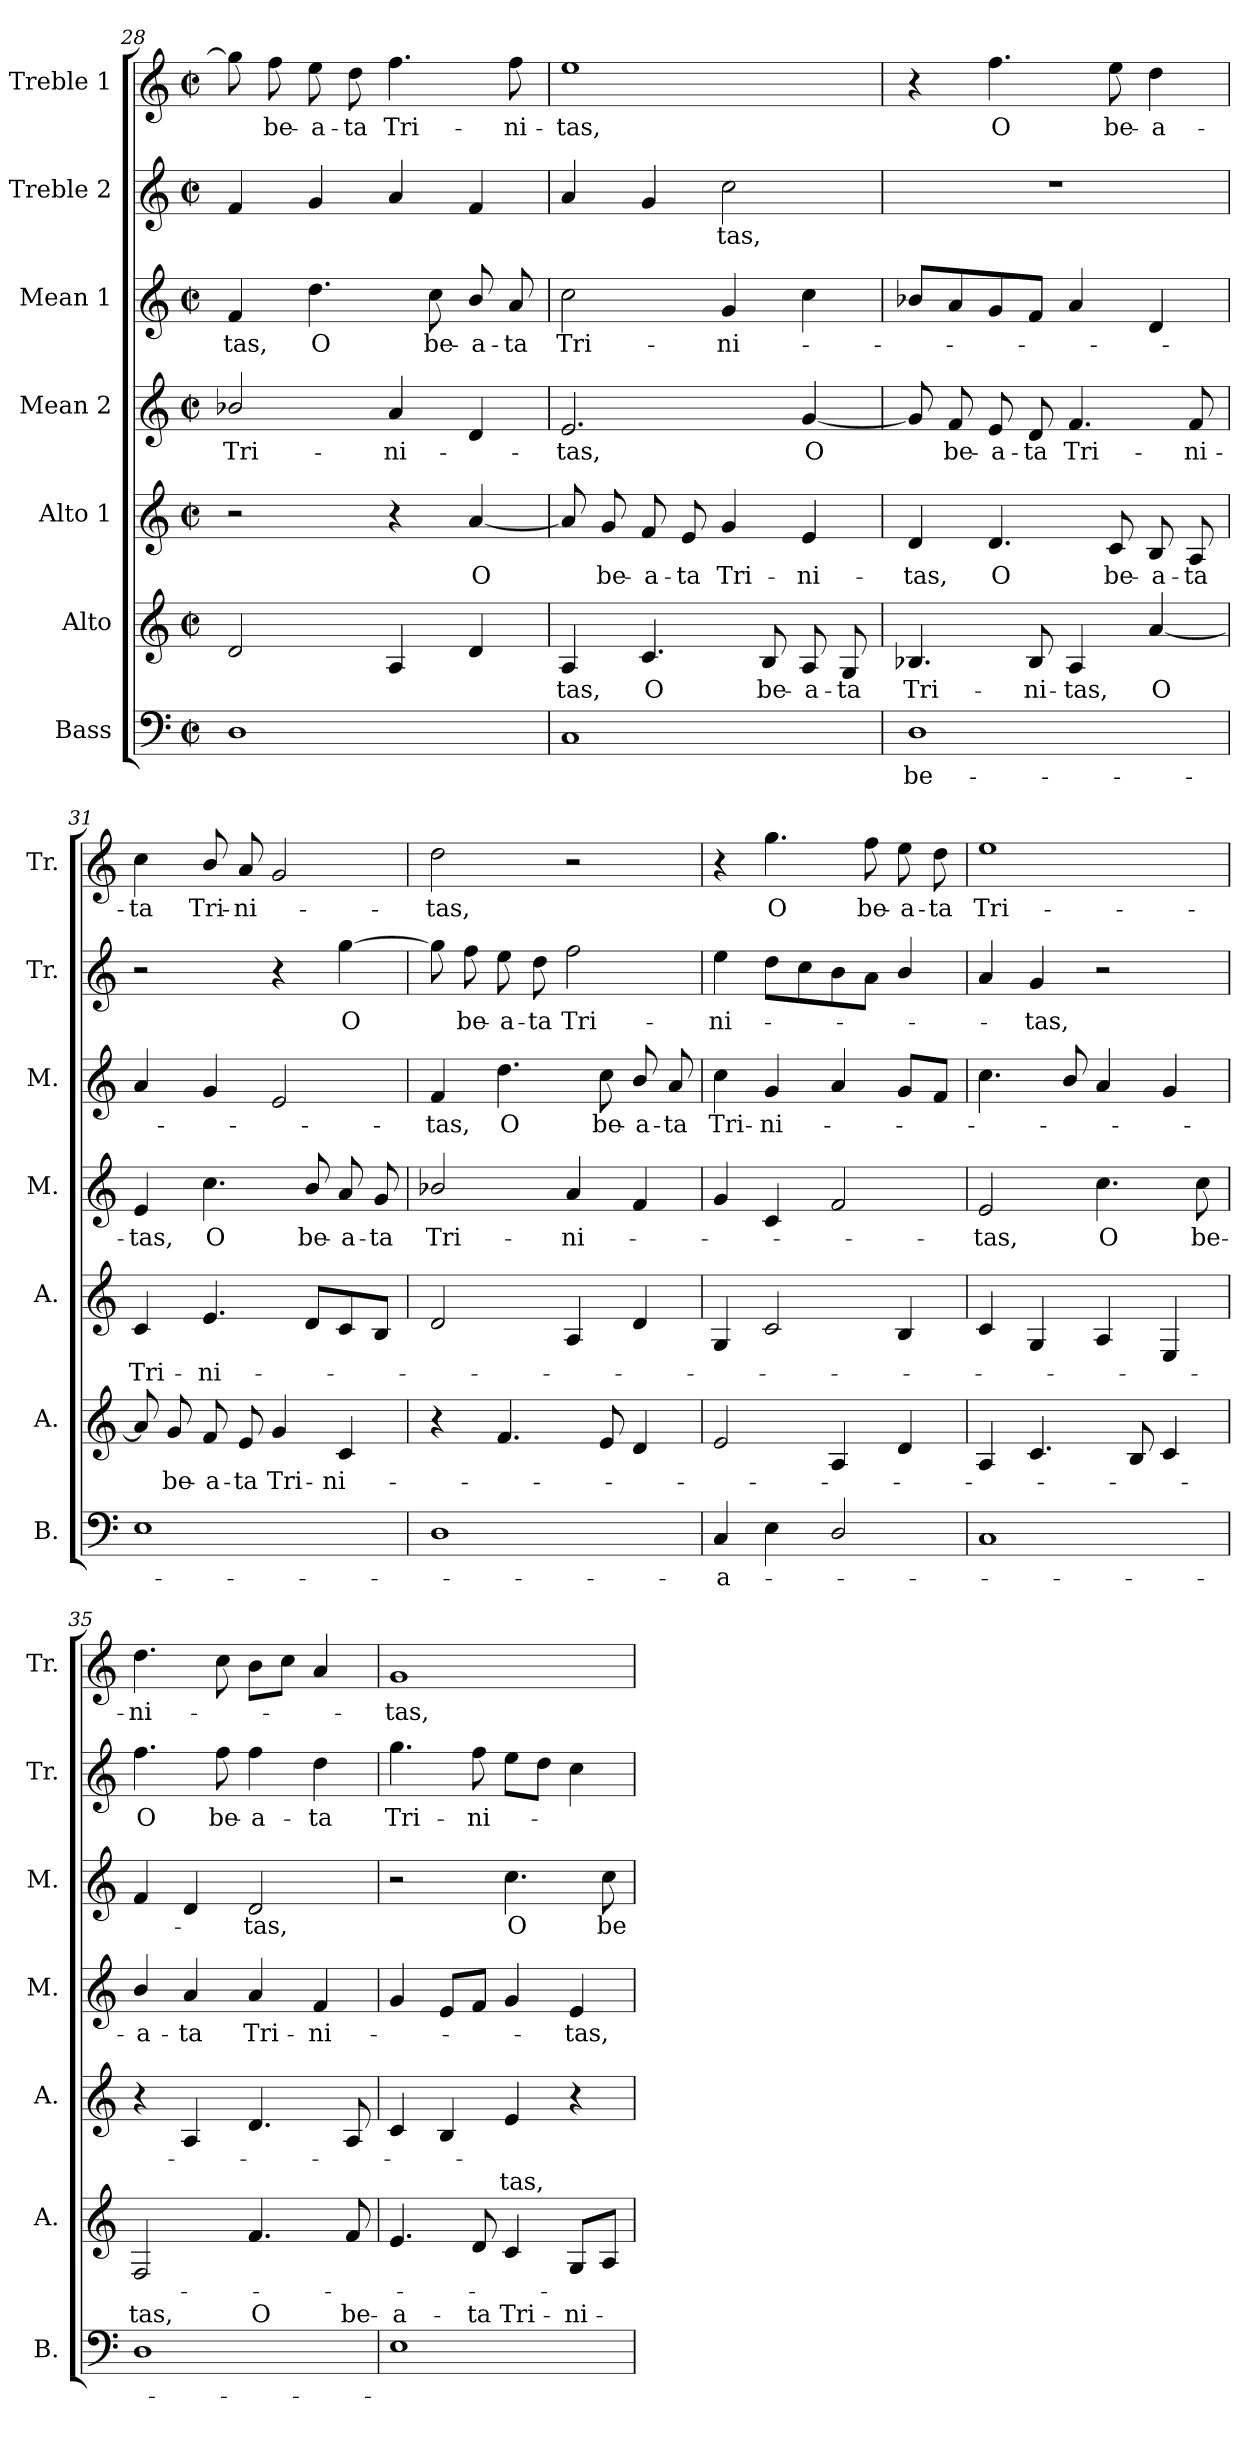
**kern	**text	**kern	**text	**text	**kern	**text	**text	**kern	**text	**kern	**text	**kern	**text	**kern	**text
*part7	*part7	*part6	*part6	*part6	*part5	*part5	*part5	*part4	*part4	*part3	*part3	*part2	*part2	*part1	*part1
*staff7	*staff7	*staff6	*staff6	*staff6	*staff5	*staff5	*staff5	*staff4	*staff4	*staff3	*staff3	*staff2	*staff2	*staff1	*staff1
*I"Bass	*	*I"Alto	*	*	*I"Alto 1	*	*	*I"Mean 2	*	*I"Mean 1	*	*I"Treble 2	*	*I"Treble 1	*
*I'B.	*	*I'A.	*	*	*I'A.	*	*	*I'M.	*	*I'M.	*	*I'Tr.	*	*I'Tr.	*
*clefF4	*	*clefG2	*	*	*clefG2	*	*	*clefG2	*	*clefG2	*	*clefG2	*	*clefG2	*
*k[]	*	*k[]	*	*	*k[]	*	*	*k[]	*	*k[]	*	*k[]	*	*k[]	*
*C:	*	*C:	*	*	*C:	*	*	*C:	*	*C:	*	*C:	*	*C:	*
*M2/2	*	*M2/2	*	*	*M2/2	*	*	*M2/2	*	*M2/2	*	*M2/2	*	*M2/2	*
*met(c|)	*	*met(c|)	*	*	*met(c|)	*	*	*met(c|)	*	*met(c|)	*	*met(c|)	*	*met(c|)	*
=28	=28	=28	=28	=28	=28	=28	=28	=28	=28	=28	=28	=28	=28	=28	=28
!	!	!	!	!	!	!	!	!	!LO:LY:b	!	!LO:LY:b	!	!	!	!
1D	.	2d/	.	.	2r	.	.	2b-X/	Tri-	4f/	-tas,	4f/	.	8gg\]	.
!	!	!	!	!	!	!	!	!	!	!	!	!	!	!	!LO:LY:b
.	.	.	.	.	.	.	.	.	.	.	.	.	.	8ff\	be-
!	!	!	!	!	!	!	!	!	!	!	!LO:LY:b	!	!	!	!LO:LY:b
.	.	.	.	.	.	.	.	.	.	4.dd\	O	4g/	.	8ee\	-a-
!	!	!	!	!	!	!	!	!	!	!	!	!	!	!	!LO:LY:b:rj
.	.	.	.	.	.	.	.	.	.	.	.	.	.	8dd\	-ta
!	!	!	!	!	!	!	!	!	!LO:LY:b	!	!	!	!	!	!LO:LY:b
.	.	4A/	.	.	4r	.	.	4a/	-ni-	.	.	4a/	.	4.ff\	Tri-
!	!	!	!	!	!	!	!	!	!	!	!LO:LY:b	!	!	!	!
.	.	.	.	.	.	.	.	.	.	8cc\	be-	.	.	.	.
!	!	!	!	!	!	!LO:LY:b	!	!	!	!	!LO:LY:b	!	!	!	!
.	.	4d/	.	.	[<4a/	O	.	4d/	.	8b/	-a-	4f/	.	.	.
!	!	!	!	!	!	!	!	!	!	!	!LO:LY:b:rj	!	!	!	!LO:LY:b
.	.	.	.	.	.	.	.	.	.	8a/	-ta	.	.	8ff\	-ni-
!!LO:LB:g=z
=29	=29	=29	=29	=29	=29	=29	=29	=29	=29	=29	=29	=29	=29	=29	=29
!	!	!	!LO:LY:b	!	!	!	!	!	!LO:LY:b	!	!LO:LY:b	!	!	!	!LO:LY:b
1C	.	4A/	-tas,	.	8a/]	.	.	2.e/	-tas,	2cc\	Tri-	4a/	.	1ee	-tas,
!	!	!	!	!	!	!LO:LY:b	!	!	!	!	!	!	!	!	!
.	.	.	.	.	8g/	be-	.	.	.	.	.	.	.	.	.
!	!	!	!LO:LY:b	!	!	!LO:LY:b	!	!	!	!	!	!	!	!	!
.	.	4.c/	O	.	8f/	-a-	.	.	.	.	.	4g/	.	.	.
!	!	!	!	!	!	!LO:LY:b:rj	!	!	!	!	!	!	!	!	!
.	.	.	.	.	8e/	-ta	.	.	.	.	.	.	.	.	.
!	!	!	!	!	!	!LO:LY:b	!	!	!	!	!LO:LY:b	!	!LO:LY:b	!	!
.	.	.	.	.	4g/	Tri-	.	.	.	4g/	-ni-	2cc\	-tas,	.	.
!	!	!	!LO:LY:b	!	!	!	!	!	!	!	!	!	!	!	!
.	.	8B/	be-	.	.	.	.	.	.	.	.	.	.	.	.
!	!	!	!LO:LY:b:rj	!	!	!LO:LY:b	!	!	!LO:LY:b	!	!	!	!	!	!
.	.	8A/	-a-	.	4e/	-ni-	.	[<4g/	O	4cc\	.	.	.	.	.
!	!	!	!LO:LY:b	!	!	!	!	!	!	!	!	!	!	!	!
.	.	8G/	-ta	.	.	.	.	.	.	.	.	.	.	.	.
=30	=30	=30	=30	=30	=30	=30	=30	=30	=30	=30	=30	=30	=30	=30	=30
!	!LO:LY:b	!	!LO:LY:b	!	!	!LO:LY:b	!	!	!	!	!	!	!	!	!
1D	be-	4.B-X/	Tri-	.	4d/	-tas,	.	8g/]	.	8b-X/L	.	1r	.	4r	.
!	!	!	!	!	!	!	!	!	!LO:LY:b	!	!	!	!	!	!
.	.	.	.	.	.	.	.	8f/	be-	8a/	.	.	.	.	.
!	!	!	!	!	!	!LO:LY:b	!	!	!LO:LY:b	!	!	!	!	!	!LO:LY:b
.	.	.	.	.	4.d/	O	.	8e/	-a-	8g/	.	.	.	4.ff\	O
!	!	!	!LO:LY:b	!	!	!	!	!	!LO:LY:b:rj	!	!	!	!	!	!
.	.	8B-/	-ni-	.	.	.	.	8d/	-ta	8f/J	.	.	.	.	.
!	!	!	!LO:LY:b	!	!	!	!	!	!LO:LY:b	!	!	!	!	!	!
.	.	4A/	-tas,	.	.	.	.	4.f/	Tri-	4a/	.	.	.	.	.
!	!	!	!	!	!	!LO:LY:b	!	!	!	!	!	!	!	!	!LO:LY:b
.	.	.	.	.	8c/	be-	.	.	.	.	.	.	.	8ee\	be-
!	!	!	!LO:LY:b	!	!	!LO:LY:b:rj	!	!	!	!	!	!	!	!	!LO:LY:b:rj
.	.	[<4a/	O	.	8B/	-a-	.	.	.	4d/	.	.	.	4dd\	-a-
!	!	!	!	!	!	!LO:LY:b	!	!	!LO:LY:b	!	!	!	!	!	!
.	.	.	.	.	8A/	-ta	.	8f/	-ni-	.	.	.	.	.	.
=31	=31	=31	=31	=31	=31	=31	=31	=31	=31	=31	=31	=31	=31	=31	=31
!	!	!	!	!	!	!LO:LY:b	!	!	!LO:LY:b	!	!	!	!	!	!LO:LY:b
1E	.	8a/]	.	.	4c/	Tri-	.	4e/	-tas,	4a/	.	2r	.	4cc\	-ta
!	!	!	!LO:LY:b	!	!	!	!	!	!	!	!	!	!	!	!
.	.	8g/	be-	.	.	.	.	.	.	.	.	.	.	.	.
!	!	!	!LO:LY:b:rj	!	!	!LO:LY:b	!	!	!LO:LY:b	!	!	!	!	!	!LO:LY:b
.	.	8f/	-a-	.	4.e/	-ni-	.	4.cc\	O	4g/	.	.	.	8b/	Tri-
!	!	!	!LO:LY:b	!	!	!	!	!	!	!	!	!	!	!	!LO:LY:b:rj
.	.	8e/	-ta	.	.	.	.	.	.	.	.	.	.	8a/	-ni-
!	!	!	!LO:LY:b	!	!	!	!	!	!	!	!	!	!	!	!
.	.	4g/	Tri-	.	.	.	.	.	.	2e/	.	4r	.	2g/	.
!	!	!	!	!	!	!	!	!	!LO:LY:b	!	!	!	!	!	!
.	.	.	.	.	8d/L	.	.	8b/	be-	.	.	.	.	.	.
!	!	!	!LO:LY:b	!	!	!	!	!	!LO:LY:b	!	!	!	!LO:LY:b	!	!
.	.	4c/	-ni-	.	8c/	.	.	8a/	-a-	.	.	[>4gg\	O	.	.
!	!	!	!	!	!	!	!	!	!LO:LY:b:rj	!	!	!	!	!	!
.	.	.	.	.	8B/J	.	.	8g/	-ta	.	.	.	.	.	.
=32	=32	=32	=32	=32	=32	=32	=32	=32	=32	=32	=32	=32	=32	=32	=32
!	!	!	!	!	!	!	!	!	!LO:LY:b	!	!LO:LY:b	!	!	!	!LO:LY:b
1D	.	4r	.	.	2d/	.	.	2b-X/	Tri-	4f/	-tas,	8gg\]	.	2dd\	-tas,
!	!	!	!	!	!	!	!	!	!	!	!	!	!LO:LY:b	!	!
.	.	.	.	.	.	.	.	.	.	.	.	8ff\	be-	.	.
!	!	!	!	!	!	!	!	!	!	!	!LO:LY:b	!	!LO:LY:b	!	!
.	.	4.f/	.	.	.	.	.	.	.	4.dd\	O	8ee\	-a-	.	.
!	!	!	!	!	!	!	!	!	!	!	!	!	!LO:LY:b:rj	!	!
.	.	.	.	.	.	.	.	.	.	.	.	8dd\	-ta	.	.
!	!	!	!	!	!	!	!	!	!LO:LY:b	!	!	!	!LO:LY:b	!	!
.	.	.	.	.	4A/	.	.	4a/	-ni-	.	.	2ff\	Tri-	2r	.
!	!	!	!	!	!	!	!	!	!	!	!LO:LY:b	!	!	!	!
.	.	8e/	.	.	.	.	.	.	.	8cc\	be-	.	.	.	.
!	!	!	!	!	!	!	!	!	!	!	!LO:LY:b	!	!	!	!
.	.	4d/	.	.	4d/	.	.	4f/	.	8b/	-a-	.	.	.	.
!	!	!	!	!	!	!	!	!	!	!	!LO:LY:b	!	!	!	!
.	.	.	.	.	.	.	.	.	.	8a/	-ta	.	.	.	.
=33	=33	=33	=33	=33	=33	=33	=33	=33	=33	=33	=33	=33	=33	=33	=33
!	!LO:LY:b	!	!	!	!	!	!	!	!	!	!LO:LY:b	!	!LO:LY:b	!	!
4C/	-a-	2e/	.	.	4G/	.	.	4g/	.	4cc\	Tri-	4ee\	-ni-	4r	.
!	!	!	!	!	!	!	!	!	!	!	!LO:LY:b:rj	!	!	!	!LO:LY:b
4E\	.	.	.	.	2c/	.	.	4c/	.	4g/	-ni-	8dd\L	.	4.gg\	O
.	.	.	.	.	.	.	.	.	.	.	.	8cc\	.	.	.
2D/	.	4A/	.	.	.	.	.	2f/	.	4a/	.	8b\	.	.	.
!	!	!	!	!	!	!	!	!	!	!	!	!	!	!	!LO:LY:b
.	.	.	.	.	.	.	.	.	.	.	.	8a\J	.	8ff\	be-
!	!	!	!	!	!	!	!	!	!	!	!	!	!	!	!LO:LY:b
.	.	4d/	.	.	4B/	.	.	.	.	8g/L	.	4b/	.	8ee\	-a-
!	!	!	!	!	!	!	!	!	!	!	!	!	!	!	!LO:LY:b:rj
.	.	.	.	.	.	.	.	.	.	8f/J	.	.	.	8dd\	-ta
!!LO:PB:g=z
=34	=34	=34	=34	=34	=34	=34	=34	=34	=34	=34	=34	=34	=34	=34	=34
!	!	!	!	!	!	!	!	!	!LO:LY:b	!	!	!	!	!	!LO:LY:b
1C	.	4A/	.	.	4c/	.	.	2e/	-tas,	4.cc\	.	4a/	.	1ee	Tri-
!	!	!	!	!	!	!	!	!	!	!	!	!	!LO:LY:b	!	!
.	.	4.c/	.	.	4G/	.	.	.	.	.	.	4g/	-tas,	.	.
.	.	.	.	.	.	.	.	.	.	8b/	.	.	.	.	.
!	!	!	!	!	!	!	!	!	!LO:LY:b	!	!	!	!	!	!
.	.	.	.	.	4A/	.	.	4.cc\	O	4a/	.	2r	.	.	.
.	.	8B/	.	.	.	.	.	.	.	.	.	.	.	.	.
.	.	4c/	.	.	4E/	.	.	.	.	4g/	.	.	.	.	.
!	!	!	!	!	!	!	!	!	!LO:LY:b	!	!	!	!	!	!
.	.	.	.	.	.	.	.	8cc\	be-	.	.	.	.	.	.
=35	=35	=35	=35	=35	=35	=35	=35	=35	=35	=35	=35	=35	=35	=35	=35
!	!	!	!	!LO:LY:b	!	!	!	!	!LO:LY:b	!	!	!	!LO:LY:b	!	!LO:LY:b
1D	.	2F/	.	tas,	4r	.	.	4b/	-a-	4f/	.	4.ff\	O	4.dd\	-ni-
!	!	!	!	!	!	!	!	!	!LO:LY:b	!	!	!	!	!	!
.	.	.	.	.	4A/	.	.	4a/	-ta	4d/	.	.	.	.	.
!	!	!	!	!	!	!	!	!	!	!	!	!	!LO:LY:b	!	!
.	.	.	.	.	.	.	.	.	.	.	.	8ff\	be-	8cc\	.
!	!	!	!	!LO:LY:b	!	!	!	!	!LO:LY:b	!	!LO:LY:b	!	!LO:LY:b:rj	!	!
.	.	4.f/	.	O	4.d/	.	.	4a/	Tri-	2d/	-tas,	4ff\	-a-	8b\L	.
.	.	.	.	.	.	.	.	.	.	.	.	.	.	8cc\J	.
!	!	!	!	!	!	!	!	!	!LO:LY:b	!	!	!	!LO:LY:b	!	!
.	.	.	.	.	.	.	.	4f/	-ni-	.	.	4dd\	-ta	4a/	.
!	!	!	!	!LO:LY:b	!	!	!	!	!	!	!	!	!	!	!
.	.	8f/	.	be-	8A/	.	.	.	.	.	.	.	.	.	.
=36	=36	=36	=36	=36	=36	=36	=36	=36	=36	=36	=36	=36	=36	=36	=36
!	!	!	!	!LO:LY:b	!	!	!	!	!	!	!	!	!LO:LY:b	!	!LO:LY:b
1E	.	4.e/	.	-a-	4c/	.	.	4g/	.	2r	.	4.gg\	Tri-	1g	-tas,
.	.	.	.	.	4B/	.	.	8e/L	.	.	.	.	.	.	.
!	!	!	!	!LO:LY:b	!	!	!	!	!	!	!	!	!LO:LY:b	!	!
.	.	8d/	.	-ta	.	.	.	8f/J	.	.	.	8ff\	-ni-	.	.
!	!	!	!	!LO:LY:b	!	!	!LO:LY:b	!	!	!	!LO:LY:b	!	!	!	!
.	.	4c/	.	Tri-	4e/	.	tas,	4g/	.	4.cc\	O	8ee\L	.	.	.
.	.	.	.	.	.	.	.	.	.	.	.	8dd\J	.	.	.
!	!	!	!	!LO:LY:b	!	!	!	!	!LO:LY:b	!	!	!	!	!	!
.	.	8G/L	.	-ni-	4r	.	.	4e/	-tas,	.	.	4cc\	.	.	.
!	!	!	!	!	!	!	!	!	!	!	!LO:LY:b	!	!	!	!
.	.	8A/J	.	.	.	.	.	.	.	8cc\	be-	.	.	.	.
=	=	=	=	=	=	=	=	=	=	=	=	=	=	=	=
*-	*-	*-	*-	*-	*-	*-	*-	*-	*-	*-	*-	*-	*-	*-	*-
